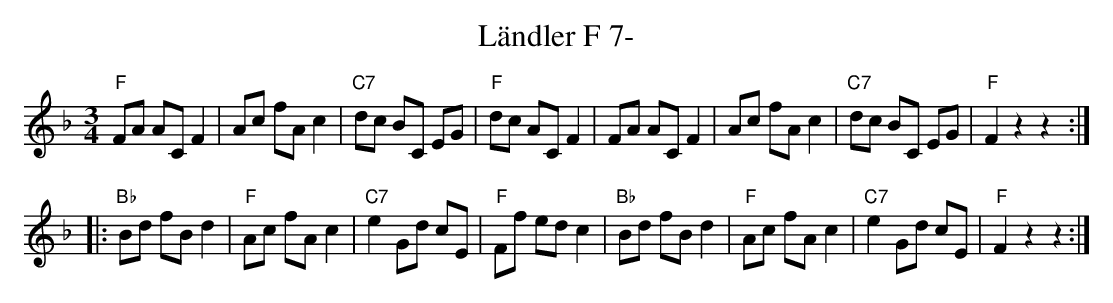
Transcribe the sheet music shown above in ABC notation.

X:1
T:Ländler F 7-
M:3/4
L:1/8
K:Fmaj
"F"FA AC F2 | Ac fA c2 | "C7"dc BC EG | "F"dc AC F2 |\
FA AC F2 | Ac fA c2 | "C7"dc BC EG | "F"F2z2z2 ::
"Bb"Bd fB d2 | "F"Ac fA c2 | "C7"e2 Gd cE | "F"Ff ed c2 |\
"Bb"Bd fB d2 | "F"Ac fA c2 | "C7"e2 Gd cE | "F"F2z2z2 :|
